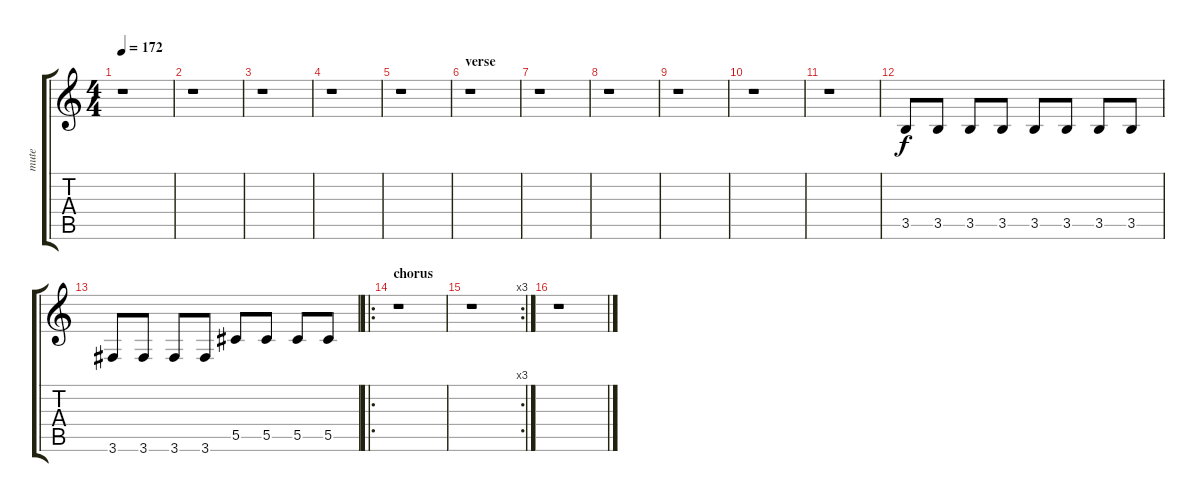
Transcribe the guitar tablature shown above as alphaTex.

\track ("mute" "mute") {instrument electricguitarmuted}
\staff {score tabs}
\tuning (Eb4 Bb3 Gb3 Db3 Ab2 Eb2) {hide}
\ts (4 4)
\tempo 172
\clef g2
\ks c
r.1{dy f} |
r.1 |
r.1 |
r.1 |
r.1 |
\section ("" "verse")
r.1 |
r.1 |
r.1 |
r.1 |
r.1 |
r.1 |
3.5.8 3.5.8 3.5.8 3.5.8 3.5.8 3.5.8 3.5.8 3.5.8 |
3.6.8 3.6.8 3.6.8 3.6.8 5.5.8 5.5.8 5.5.8 5.5.8 |
\ro
\section ("" "chorus")
r.1 |
\rc 3
r.1 |
r.1
